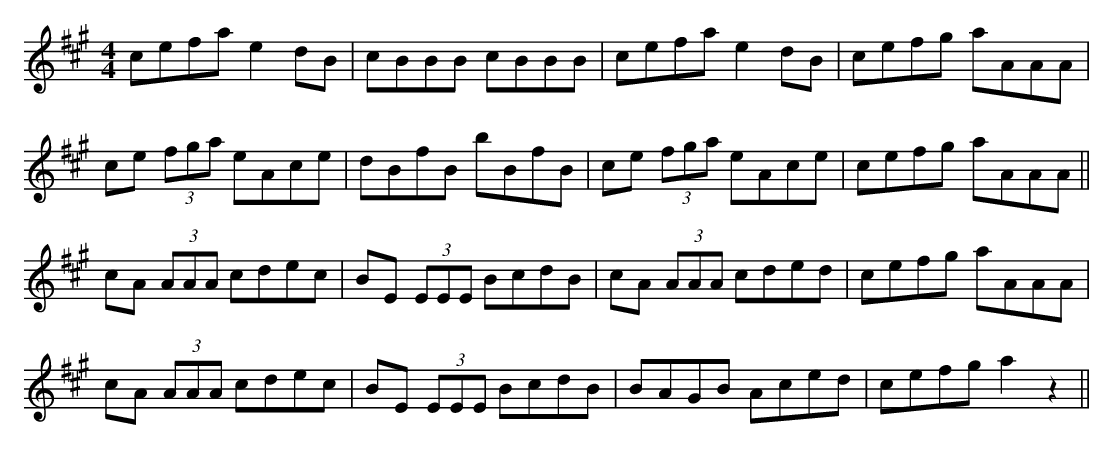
X:1
M:4/4
K:A
cefa e2dB|cBBB cBBB|cefa e2dB|cefg aAAA|
ce (3fga eAce|dBfB bBfB|ce (3fga eAce|cefg aAAA||
cA (3AAA cdec|BE (3EEE BcdB|cA (3AAA cded|cefg aAAA|
cA (3AAA cdec|BE (3EEE BcdB|BAGB Aced|cefg a2z2||
